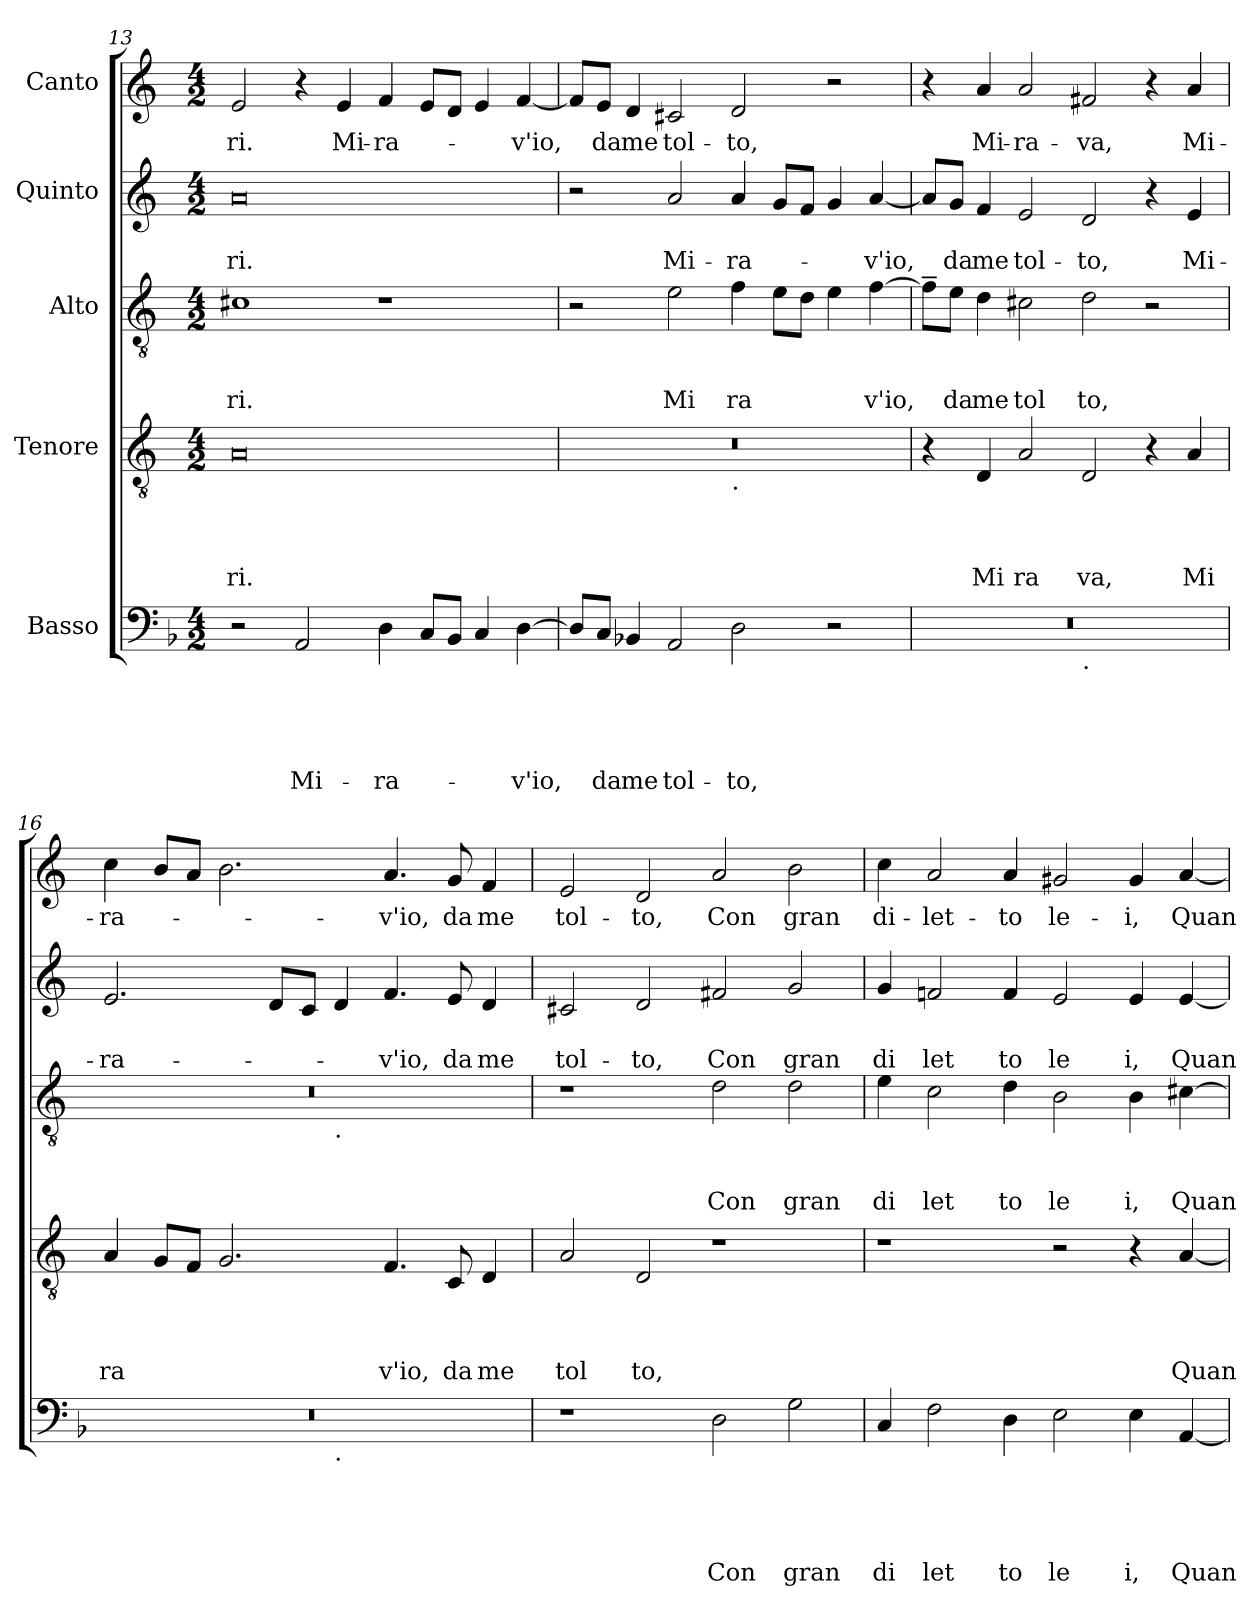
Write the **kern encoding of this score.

**kern	**text	**text	**text	**text	**text	**kern	**text	**text	**text	**text	**kern	**text	**text	**text	**kern	**text	**text	**kern	**text
*part5	*part5	*part5	*part5	*part5	*part5	*part4	*part4	*part4	*part4	*part4	*part3	*part3	*part3	*part3	*part2	*part2	*part2	*part1	*part1
*staff5	*staff5	*staff5	*staff5	*staff5	*staff5	*staff4	*staff4	*staff4	*staff4	*staff4	*staff3	*staff3	*staff3	*staff3	*staff2	*staff2	*staff2	*staff1	*staff1
*I"Basso	*	*	*	*	*	*I"Tenore	*	*	*	*	*I"Alto	*	*	*	*I"Quinto	*	*	*I"Canto	*
!!LO:PB:g=z
*clefF4	*	*	*	*	*	*clefGv2	*	*	*	*	*clefGv2	*	*	*	*clefG2	*	*	*clefG2	*
*	*	*	*	*	*	*ITrd-3c-5	*	*	*	*	*ITrd-3c-5	*	*	*	*ITrd-3c-5	*	*	*ITrd-3c-5	*
*k[b-]	*	*	*	*	*	*k[b-]	*	*	*	*	*k[b-]	*	*	*	*k[b-]	*	*	*k[b-]	*
*F:	*	*	*	*	*	*F:	*	*	*	*	*F:	*	*	*	*F:	*	*	*F:	*
*M4/2	*	*	*	*	*	*M4/2	*	*	*	*	*M4/2	*	*	*	*M4/2	*	*	*M4/2	*
=13	=13	=13	=13	=13	=13	=13	=13	=13	=13	=13	=13	=13	=13	=13	=13	=13	=13	=13	=13
!	!	!	!	!	!	!	!	!	!	!LO:LY:b	!	!	!	!LO:LY:b	!	!	!LO:LY:b	!	!LO:LY:b
2r	.	.	.	.	.	0d	.	.	.	ri.	1f#X	.	.	ri.	0dd	.	-ri.	2a/	-ri.
!	!	!	!	!	!LO:LY:b	!	!	!	!	!	!	!	!	!	!	!	!	!	!
2AA/	.	.	.	.	Mi-	.	.	.	.	.	.	.	.	.	.	.	.	4r	.
!	!	!	!	!	!	!	!	!	!	!	!	!	!	!	!	!	!	!	!LO:LY:b
.	.	.	.	.	.	.	.	.	.	.	.	.	.	.	.	.	.	4a/	Mi-
!	!	!	!	!	!LO:LY:b	!	!	!	!	!	!	!	!	!	!	!	!	!	!LO:LY:b
4D\	.	.	.	.	-ra-	.	.	.	.	.	1r	.	.	.	.	.	.	4b-/	-ra-
8C/L	.	.	.	.	.	.	.	.	.	.	.	.	.	.	.	.	.	8a/L	.
8BB-/J	.	.	.	.	.	.	.	.	.	.	.	.	.	.	.	.	.	8g/J	.
4C/	.	.	.	.	.	.	.	.	.	.	.	.	.	.	.	.	.	4a/	.
!	!	!	!	!	!LO:LY:b	!	!	!	!	!	!	!	!	!	!	!	!	!	!LO:LY:b
[<4D\	.	.	.	.	-v'io,	.	.	.	.	.	.	.	.	.	.	.	.	[<4b-/	-v'io,
=14	=14	=14	=14	=14	=14	=14	=14	=14	=14	=14	=14	=14	=14	=14	=14	=14	=14	=14	=14
*	*	*	*	*	*	*^	*	*	*	*	*	*	*	*	*	*	*	*	*
8D/L]	.	.	.	.	.	0r	1ryy	.	.	.	.	2r	.	.	.	2r	.	.	8b-/L]	.
!	!	!	!	!	!LO:LY:b	!	!	!	!	!	!	!	!	!	!	!	!	!	!	!LO:LY:b
8C/J	.	.	.	.	da	.	.	.	.	.	.	.	.	.	.	.	.	.	8a/J	da
!	!	!	!	!	!LO:LY:b	!	!	!	!	!	!	!	!	!	!	!	!	!	!	!LO:LY:b
4BB-X/	.	.	.	.	me	.	.	.	.	.	.	.	.	.	.	.	.	.	4g/	me
!	!	!	!	!	!LO:LY:b	!	!	!	!	!	!	!	!	!	!LO:LY:b	!	!	!LO:LY:b	!	!LO:LY:b
2AA/	.	.	.	.	tol-	.	.	.	.	.	.	2a\	.	.	Mi	2dd/	.	Mi-	2f#X/	tol-
!	!	!	!	!	!	!	!LO:TX:b:t=.	!	!	!	!	!	!	!	!	!	!	!	!	!
!	!	!	!	!	!LO:LY:b	!	!	!	!	!	!	!	!	!	!LO:LY:b	!	!	!LO:LY:b	!	!LO:LY:b
2D\	.	.	.	.	-to,	.	1ryy	.	.	.	.	4b-\	.	.	ra	4dd/	.	-ra-	2g/	-to,
.	.	.	.	.	.	.	.	.	.	.	.	8a\L	.	.	.	8cc/L	.	.	.	.
.	.	.	.	.	.	.	.	.	.	.	.	8g\J	.	.	.	8b-/J	.	.	.	.
2r	.	.	.	.	.	.	.	.	.	.	.	4a\	.	.	.	4cc/	.	.	2r	.
!	!	!	!	!	!	!	!	!	!	!	!	!	!	!	!LO:LY:b	!	!	!LO:LY:b	!	!
.	.	.	.	.	.	.	.	.	.	.	.	[>4b-\	.	.	v'io,	[<4dd/	.	-v'io,	.	.
*	*	*	*	*	*	*v	*v	*	*	*	*	*	*	*	*	*	*	*	*	*
=15	=15	=15	=15	=15	=15	=15	=15	=15	=15	=15	=15	=15	=15	=15	=15	=15	=15	=15	=15
*^	*	*	*	*	*	*	*	*	*	*	*	*	*	*	*	*	*	*	*
0r	1ryy	.	.	.	.	.	4r	.	.	.	.	8b-~>\L]	.	.	.	8dd/L]	.	.	4r	.
!	!	!	!	!	!	!	!	!	!	!	!	!	!	!	!LO:LY:b	!	!	!LO:LY:b	!	!
.	.	.	.	.	.	.	.	.	.	.	.	8a\J	.	.	da	8cc/J	.	da	.	.
!	!	!	!	!	!	!	!	!	!	!	!LO:LY:b	!	!	!	!LO:LY:b	!	!	!LO:LY:b	!	!LO:LY:b
.	.	.	.	.	.	.	4G/	.	.	.	Mi	4g\	.	.	me	4b-/	.	me	4dd/	Mi-
!	!	!	!	!	!	!	!	!	!	!	!LO:LY:b	!	!	!	!LO:LY:b	!	!	!LO:LY:b	!	!LO:LY:b
.	.	.	.	.	.	.	2d/	.	.	.	ra	2f#X\	.	.	tol	2a/	.	tol-	2dd/	-ra-
!	!LO:TX:b:t=.	!	!	!	!	!	!	!	!	!	!	!	!	!	!	!	!	!	!	!
!	!	!	!	!	!	!	!	!	!	!	!LO:LY:b	!	!	!	!LO:LY:b	!	!	!LO:LY:b	!	!LO:LY:b
.	1ryy	.	.	.	.	.	2G/	.	.	.	va,	2g\	.	.	to,	2g/	.	-to,	2bn/	-va,
.	.	.	.	.	.	.	4r	.	.	.	.	2r	.	.	.	4r	.	.	4r	.
!	!	!	!	!	!	!	!	!	!	!	!LO:LY:b	!	!	!	!	!	!	!LO:LY:b	!	!LO:LY:b
.	.	.	.	.	.	.	4d/	.	.	.	Mi	.	.	.	.	4a/	.	Mi-	4dd/	Mi-
=16	=16	=16	=16	=16	=16	=16	=16	=16	=16	=16	=16	=16	=16	=16	=16	=16	=16	=16	=16	=16
!	!	!	!	!	!	!	!	!	!	!	!LO:LY:b	!	!	!	!	!	!	!LO:LY:b	!	!LO:LY:b
*	*	*	*	*	*	*	*	*	*	*	*	*^	*	*	*	*	*	*	*	*
0r	1ryy	.	.	.	.	.	4d/	.	.	.	ra	0r	1ryy	.	.	.	2.a/	.	-ra-	4ff\	-ra-
.	.	.	.	.	.	.	8c/L	.	.	.	.	.	.	.	.	.	.	.	.	8ee/L	.
.	.	.	.	.	.	.	8B-/J	.	.	.	.	.	.	.	.	.	.	.	.	8dd/J	.
.	.	.	.	.	.	.	2.c/	.	.	.	.	.	.	.	.	.	.	.	.	2.ee\	.
.	.	.	.	.	.	.	.	.	.	.	.	.	.	.	.	.	8g/L	.	.	.	.
.	.	.	.	.	.	.	.	.	.	.	.	.	.	.	.	.	8f/J	.	.	.	.
!	!	!	!	!	!	!	!	!	!	!	!	!	!LO:TX:b:t=.	!	!	!	!	!	!	!	!
!	!LO:TX:b:t=.	!	!	!	!	!	!	!	!	!	!	!	!	!	!	!	!	!	!	!	!
.	1ryy	.	.	.	.	.	.	.	.	.	.	.	1ryy	.	.	.	4g/	.	.	.	.
!	!	!	!	!	!	!	!	!	!	!	!LO:LY:b	!	!	!	!	!	!	!	!LO:LY:b	!	!LO:LY:b
.	.	.	.	.	.	.	4.B-/	.	.	.	v'io,	.	.	.	.	.	4.b-/	.	-v'io,	4.dd/	-v'io,
!	!	!	!	!	!	!	!	!	!	!	!LO:LY:b	!	!	!	!	!	!	!	!LO:LY:b	!	!LO:LY:b
.	.	.	.	.	.	.	8F/	.	.	.	da	.	.	.	.	.	8a/	.	da	8cc/	da
!	!	!	!	!	!	!	!	!	!	!	!LO:LY:b	!	!	!	!	!	!	!	!LO:LY:b	!	!LO:LY:b
.	.	.	.	.	.	.	4G/	.	.	.	me	.	.	.	.	.	4g/	.	me	4b-/	me
=17	=17	=17	=17	=17	=17	=17	=17	=17	=17	=17	=17	=17	=17	=17	=17	=17	=17	=17	=17	=17	=17
!	!	!	!	!	!	!	!	!	!	!	!LO:LY:b	!	!	!	!	!	!	!	!LO:LY:b	!	!LO:LY:b
*v	*v	*	*	*	*	*	*	*	*	*	*	*v	*v	*	*	*	*	*	*	*	*
1r	.	.	.	.	.	2d/	.	.	.	tol	1r	.	.	.	2f#X/	.	tol-	2a/	tol-
!	!	!	!	!	!	!	!	!	!	!LO:LY:b	!	!	!	!	!	!	!LO:LY:b	!	!LO:LY:b
.	.	.	.	.	.	2G/	.	.	.	to,	.	.	.	.	2g/	.	-to,	2g/	-to,
!	!	!	!	!	!LO:LY:b	!	!	!	!	!	!	!	!	!LO:LY:b	!	!	!LO:LY:b	!	!LO:LY:b
2D\	.	.	.	.	Con	1r	.	.	.	.	2g\	.	.	Con	2bn/	.	Con	2dd/	Con
!	!	!	!	!	!LO:LY:b	!	!	!	!	!	!	!	!	!LO:LY:b	!	!	!LO:LY:b	!	!LO:LY:b
2G\	.	.	.	.	gran	.	.	.	.	.	2g\	.	.	gran	2cc/	.	gran	2ee\	gran
!!LO:LB:g=z
=18	=18	=18	=18	=18	=18	=18	=18	=18	=18	=18	=18	=18	=18	=18	=18	=18	=18	=18	=18
!	!	!	!	!	!LO:LY:b	!	!	!	!	!	!	!	!	!LO:LY:b	!	!	!LO:LY:b	!	!LO:LY:b
4C/	.	.	.	.	di	1r	.	.	.	.	4a\	.	.	di	4cc/	.	di	4ff\	di-
!	!	!	!	!	!LO:LY:b	!	!	!	!	!	!	!	!	!LO:LY:b	!	!	!LO:LY:b	!	!LO:LY:b
2F\	.	.	.	.	let	.	.	.	.	.	2f\	.	.	let	2b-X/	.	let	2dd/	-let-
!	!	!	!	!	!LO:LY:b	!	!	!	!	!	!	!	!	!LO:LY:b	!	!	!LO:LY:b	!	!LO:LY:b
4D\	.	.	.	.	to	.	.	.	.	.	4g\	.	.	to	4b-/	.	to	4dd/	-to
!	!	!	!	!	!LO:LY:b	!	!	!	!	!	!	!	!	!LO:LY:b	!	!	!LO:LY:b	!	!LO:LY:b
2E\	.	.	.	.	le	2r	.	.	.	.	2e\	.	.	le	2a/	.	le	2cc#X/	le-
!	!	!	!	!	!LO:LY:b	!	!	!	!	!	!	!	!	!LO:LY:b	!	!	!LO:LY:b	!	!LO:LY:b
4E\	.	.	.	.	i,	4r	.	.	.	.	4e\	.	.	i,	4a/	.	i,	4cc#/	-i,
!	!	!	!	!	!LO:LY:b	!	!	!	!	!LO:LY:b	!	!	!	!LO:LY:b	!	!	!LO:LY:b	!	!LO:LY:b
[<4AA/	.	.	.	.	Quan	[<4d/	.	.	.	Quan-	[>4f#X\	.	.	Quan	[<4a/	.	Quan	[<4dd/	Quan-
=	=	=	=	=	=	=	=	=	=	=	=	=	=	=	=	=	=	=	=
*-	*-	*-	*-	*-	*-	*-	*-	*-	*-	*-	*-	*-	*-	*-	*-	*-	*-	*-	*-
